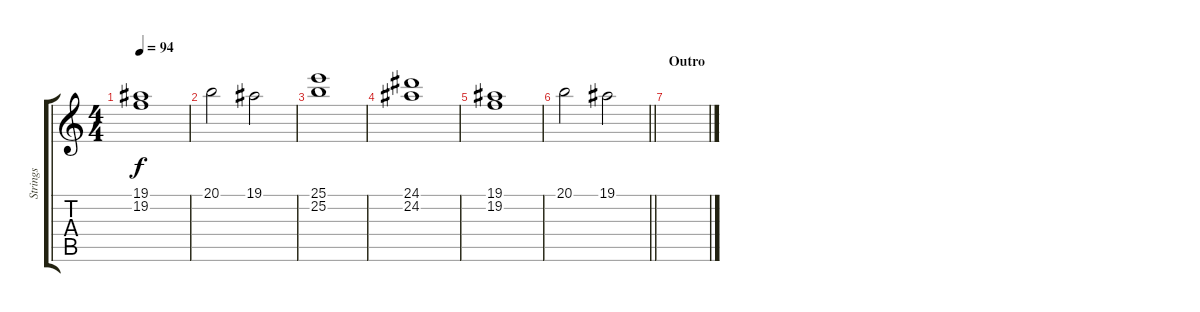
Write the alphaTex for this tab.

\track ("Strings" "Strings") {instrument synthstrings1}
\staff {score tabs}
\tuning (Eb4 Bb3 Gb3 Db3 Ab2 Eb2) {hide}
\ts (4 4)
\tempo 94
\clef g2
\ks c
(19.1 19.2).1{dy f} |
20.1.2 19.1.2 |
(25.1 25.2).1 |
(24.1 24.2).1 |
(19.1 19.2).1 |
\barLineRight lightlight
20.1.2 19.1.2 |
\section ("" "Outro")
